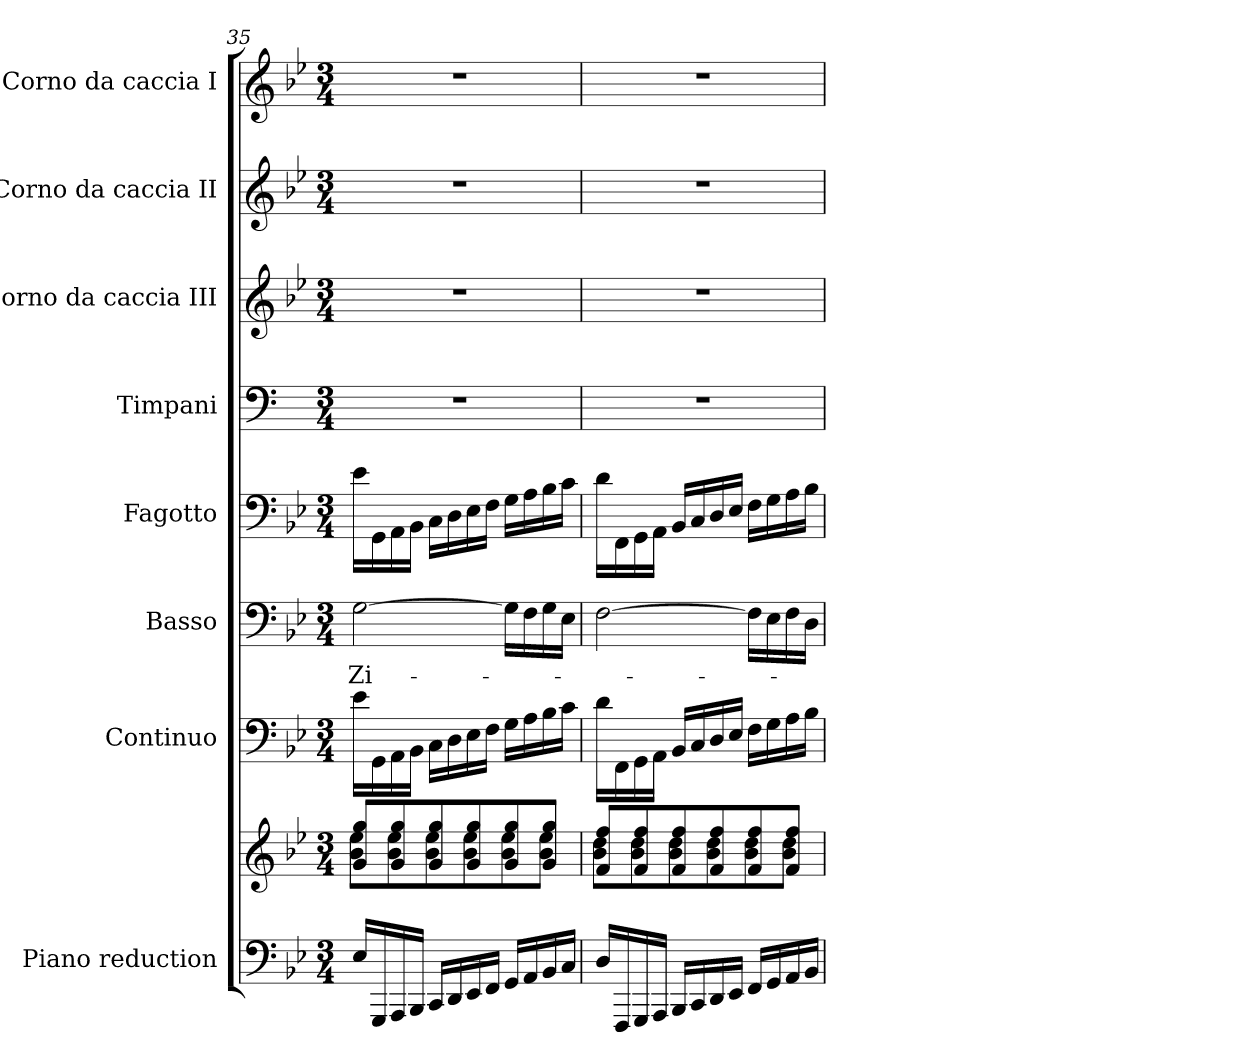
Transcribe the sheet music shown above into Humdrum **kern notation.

**kern	**kern	**kern	**kern	**text	**kern	**kern	**kern	**kern	**kern
*part8	*part8	*part7	*part6	*part6	*part5	*part4	*part3	*part2	*part1
*staff9	*staff8	*staff7	*staff6	*staff6	*staff5	*staff4	*staff3	*staff2	*staff1
*I"Piano reduction	*	*I"Continuo	*I"Basso	*	*I"Fagotto	*I"Timpani	*I"Corno da caccia III	*I"Corno da caccia II	*I"Corno da caccia I
*I'Pno	*	*	*	*	*	*I'Timp	*	*	*
*clefF4	*clefG2	*clefF4	*clefF4	*	*clefF4	*clefF4	*clefG2	*clefG2	*clefG2
*	*	*	*	*	*	*ITrd1c2	*ITrd8c14	*ITrd8c14	*ITrd8c14
*k[b-e-]	*k[b-e-]	*k[b-e-]	*k[b-e-]	*	*k[b-e-]	*k[b-e-]	*k[b-e-]	*k[b-e-]	*k[b-e-]
*M3/4	*M3/4	*M3/4	*M3/4	*	*M3/4	*M3/4	*M3/4	*M3/4	*M3/4
=35	=35	=35	=35	=35	=35	=35	=35	=35	=35
*	*^	*	*	*	*	*	*	*	*
!	!	!	!	!	!LO:LY:b	!	!	!	!	!
16E-/LL	8g/ 8gg/L	8b-\ 8ee-\L	16e-\LL	[2G\	Zi-	16e-\LL	2.r	2.r	2.r	2.r
16GGG/	.	.	16GG\	.	.	16GG\	.	.	.	.
16AAA/	8g/ 8gg/	8b-\ 8ee-\	16AA\	.	.	16AA\	.	.	.	.
16BBB-/JJ	.	.	16BB-\JJ	.	.	16BB-\JJ	.	.	.	.
16CC/LL	8g/ 8gg/	8b-\ 8ee-\	16C\LL	.	.	16C\LL	.	.	.	.
16DD/	.	.	16D\	.	.	16D\	.	.	.	.
16EE-/	8g/ 8gg/	8b-\ 8ee-\	16E-\	.	.	16E-\	.	.	.	.
16FF/JJ	.	.	16F\JJ	.	.	16F\JJ	.	.	.	.
16GG/LL	8g/ 8gg/	8b-\ 8ee-\	16G\LL	16G\LL]	.	16G\LL	.	.	.	.
16AA/	.	.	16A\	16F\	.	16A\	.	.	.	.
16BB-/	8g/ 8gg/J	8b-\ 8ee-\J	16B-\	16G\	.	16B-\	.	.	.	.
16C/JJ	.	.	16c\JJ	16E-\JJ	.	16c\JJ	.	.	.	.
=36	=36	=36	=36	=36	=36	=36	=36	=36	=36	=36
16D/LL	8f/ 8ff/L	8b-\ 8dd\L	16d\LL	[2F\	.	16d\LL	2.r	2.r	2.r	2.r
16FFF/	.	.	16FF\	.	.	16FF\	.	.	.	.
16GGG/	8f/ 8ff/	8b-\ 8dd\	16GG\	.	.	16GG\	.	.	.	.
16AAA/JJ	.	.	16AA\JJ	.	.	16AA\JJ	.	.	.	.
16BBB-/LL	8f/ 8ff/	8b-\ 8dd\	16BB-/LL	.	.	16BB-/LL	.	.	.	.
16CC/	.	.	16C/	.	.	16C/	.	.	.	.
16DD/	8f/ 8ff/	8b-\ 8dd\	16D/	.	.	16D/	.	.	.	.
16EE-/JJ	.	.	16E-/JJ	.	.	16E-/JJ	.	.	.	.
16FF/LL	8f/ 8ff/	8b-\ 8dd\	16F\LL	16F\LL]	.	16F\LL	.	.	.	.
16GG/	.	.	16G\	16E-\	.	16G\	.	.	.	.
16AA/	8f/ 8ff/J	8b-\ 8dd\J	16A\	16F\	.	16A\	.	.	.	.
16BB-/JJ	.	.	16B-\JJ	16D\JJ	.	16B-\JJ	.	.	.	.
*	*v	*v	*	*	*	*	*	*	*	*
=	=	=	=	=	=	=	=	=	=
*-	*-	*-	*-	*-	*-	*-	*-	*-	*-
